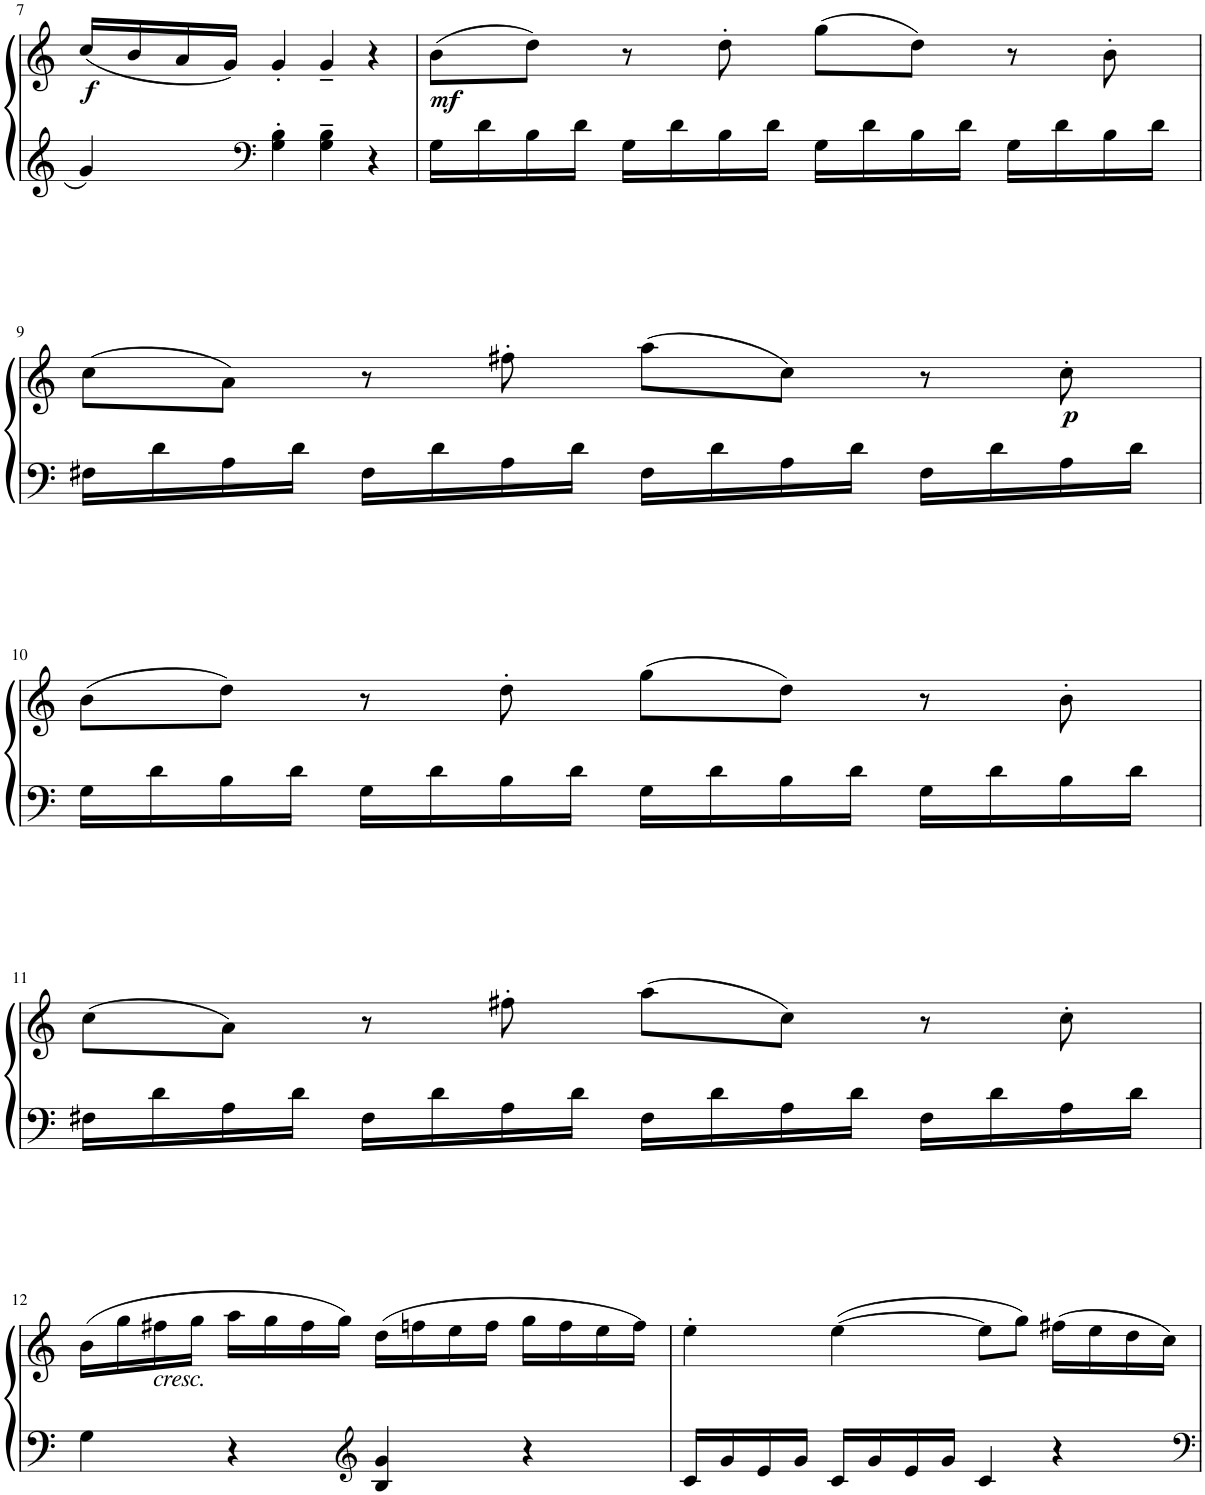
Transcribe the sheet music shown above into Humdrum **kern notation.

**kern	**kern
*part1	*part1
*staff2	*staff1
*I"Instrument 1	*
!!LO:PB:g=z
*clefG2	*clefG2
*k[]	*k[]
*M4/4	*M4/4
*met(c)	*met(c)
=7	=7
4g/	(16cc/LL
.	16b/
.	16a/
.	16g/JJ)
*clefF4	*
4G\'> 4B\'>	4g'/
4G\~> 4B\~>	4g~/
4r	4r
=8	=8
16G\LL	(>8b\L
16d\	.
16B\	8dd\J)
16d\JJ	.
16G\LL	8r
16d\	.
16B\	8dd'>\
16d\JJ	.
16G\LL	(>8gg\L
16d\	.
16B\	8dd\J)
16d\JJ	.
16G\LL	8r
16d\	.
16B\	8b'>\
16d\JJ	.
!!LO:LB:g=z
=9	=9
16F#X\LL	(>8cc\L
16d\	.
16A\	8a\J)
16d\JJ	.
16F#\LL	8r
16d\	.
16A\	8ff#X'>\
16d\JJ	.
16F#\LL	(>8aa\L
16d\	.
16A\	8cc\J)
16d\JJ	.
16F#\LL	8r
16d\	.
16A\	8cc'>\
16d\JJ	.
!!LO:LB:g=z
=10	=10
16G\LL	(>8b\L
16d\	.
16B\	8dd\J)
16d\JJ	.
16G\LL	8r
16d\	.
16B\	8dd'>\
16d\JJ	.
16G\LL	(>8gg\L
16d\	.
16B\	8dd\J)
16d\JJ	.
16G\LL	8r
16d\	.
16B\	8b'>\
16d\JJ	.
!!LO:LB:g=z
=11	=11
16F#X\LL	(>8cc\L
16d\	.
16A\	8a\J)
16d\JJ	.
16F#\LL	8r
16d\	.
16A\	8ff#X'\
16d\JJ	.
16F#\LL	(>8aa\L
16d\	.
16A\	8cc\J)
16d\JJ	.
16F#\LL	8r
16d\	.
16A\	8cc'\
16d\JJ	.
!!LO:LB:g=z
=12	=12
4G\	(16b\LL
.	16gg\
!	!LO:TX:b:i:t=cresc.
.	16ff#X\
.	16gg\JJ
4r	16aa\LL
.	16gg\
.	16ff#\
.	16gg\JJ)
*clefG2	*
4B/ 4g/	(16dd\LL
.	16ffn\
.	16ee\
.	16ff\JJ
4r	16gg\LL
.	16ff\
.	16ee\
.	16ff\JJ)
=13	=13
16c/LL	4ee'\
16g/	.
16e/	.
16g/JJ	.
16c/LL	([4ee\
16g/	.
16e/	.
16g/JJ	.
4c/	8ee\L]
.	8gg\J)
4r	(16ff#X\LL
.	16ee\
.	16dd\
.	16cc\JJ)
=	=
*-	*-
